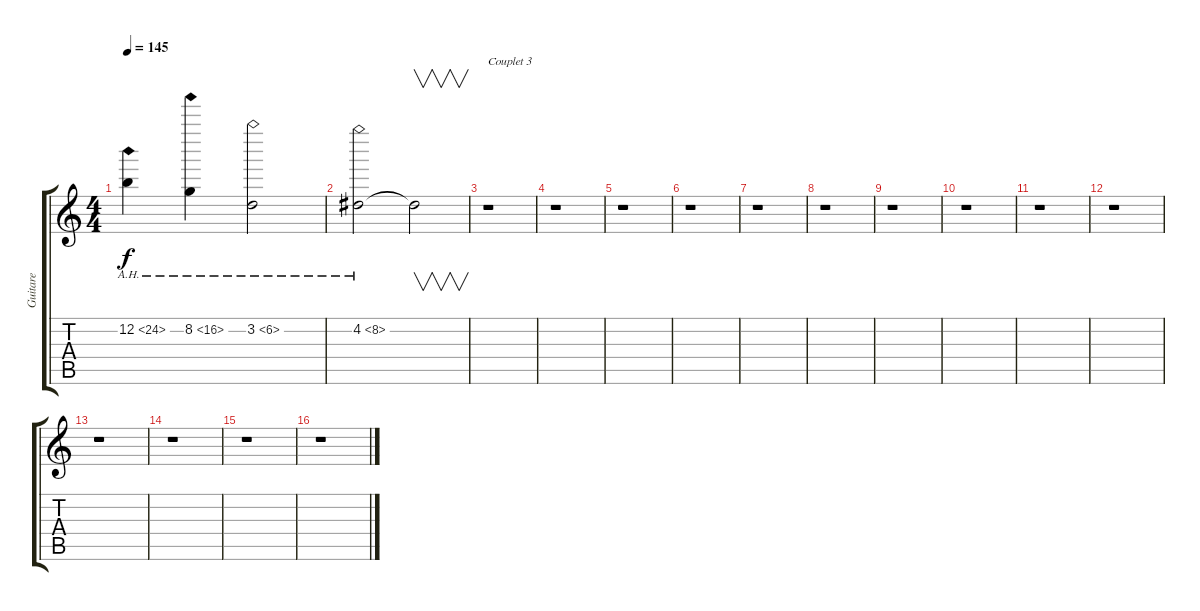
\track ("Guitare" "Guitare") {instrument distortionguitar}
\staff {score tabs}
\tuning (E4 B3 G3 D3 A2 D2) {hide}
\ts (4 4)
\tempo 145
\clef g2
\ks c
12.2{ah 12 t}.4{dy f} 8.2{ah 8}.4 3.2{ah 3}.2 |
4.2{ah 4}.2 4.2{t}.2{v} |
r.1{txt "Couplet 3"} |
r.1 |
r.1 |
r.1 |
r.1 |
r.1 |
r.1 |
r.1 |
r.1 |
r.1 |
r.1 |
r.1 |
r.1 |
r.1
